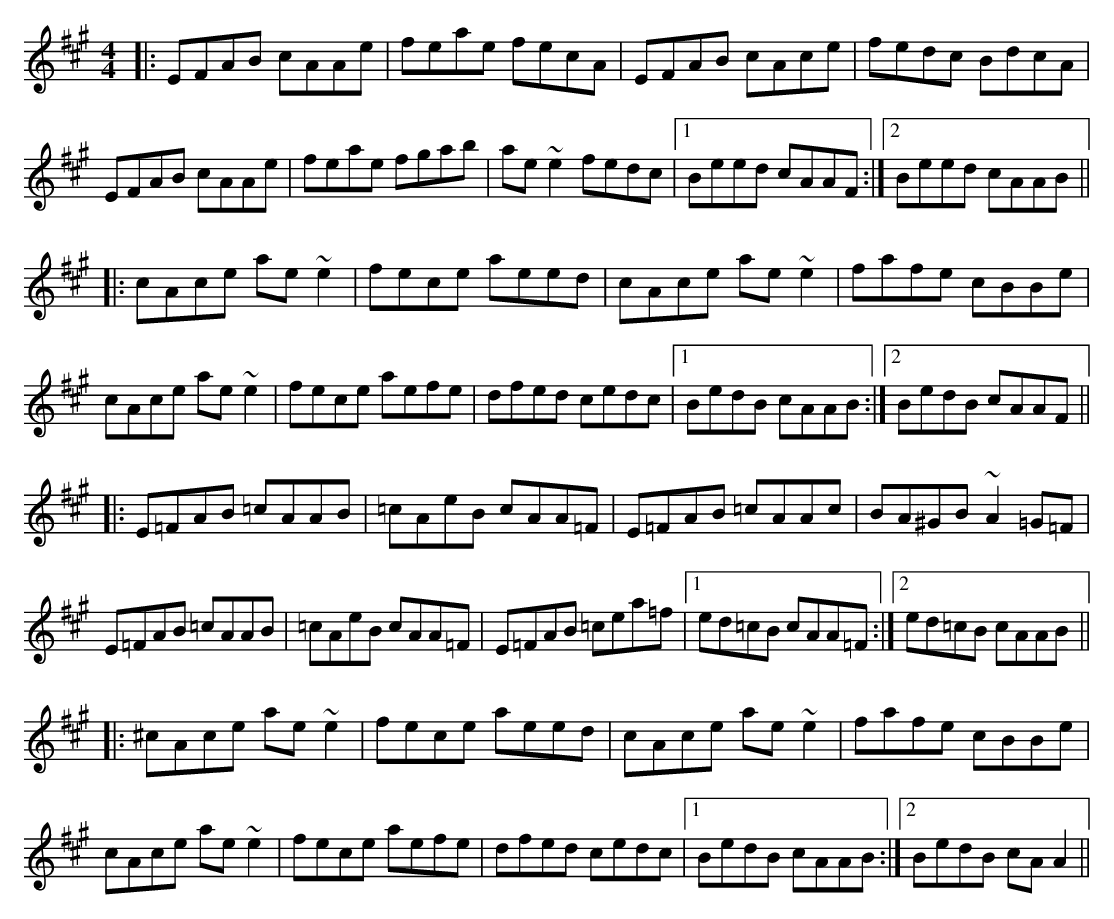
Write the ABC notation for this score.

X:1
M:4/4
K:A
|:EFAB cAAe|feae fecA|EFAB cAce|fedc BdcA|
EFAB cAAe|feae fgab|ae ~e2 fedc|1 Beed cAAF:|2 Beed cAAB||
|:cAce ae~e2|fece aeed|cAce ae~e2|fafe cBBe|
cAce ae~e2|fece aefe|dfed cedc|1 BedB cAAB:|2 BedB cAAF||
|:E=FAB =cAAB|=cAeB cAA=F|E=FAB =cAAc|BA^GB ~A2=G=F|
E=FAB =cAAB|=cAeB cAA=F|E=FAB =cea=f|1 ed=cB cAA=F:|2 ed=cB cAAB||
|:^cAce ae~e2|fece aeed|cAce ae~e2|fafe cBBe|
cAce ae~e2|fece aefe|dfed cedc|1 BedB cAAB:|2 BedB cAA2||
